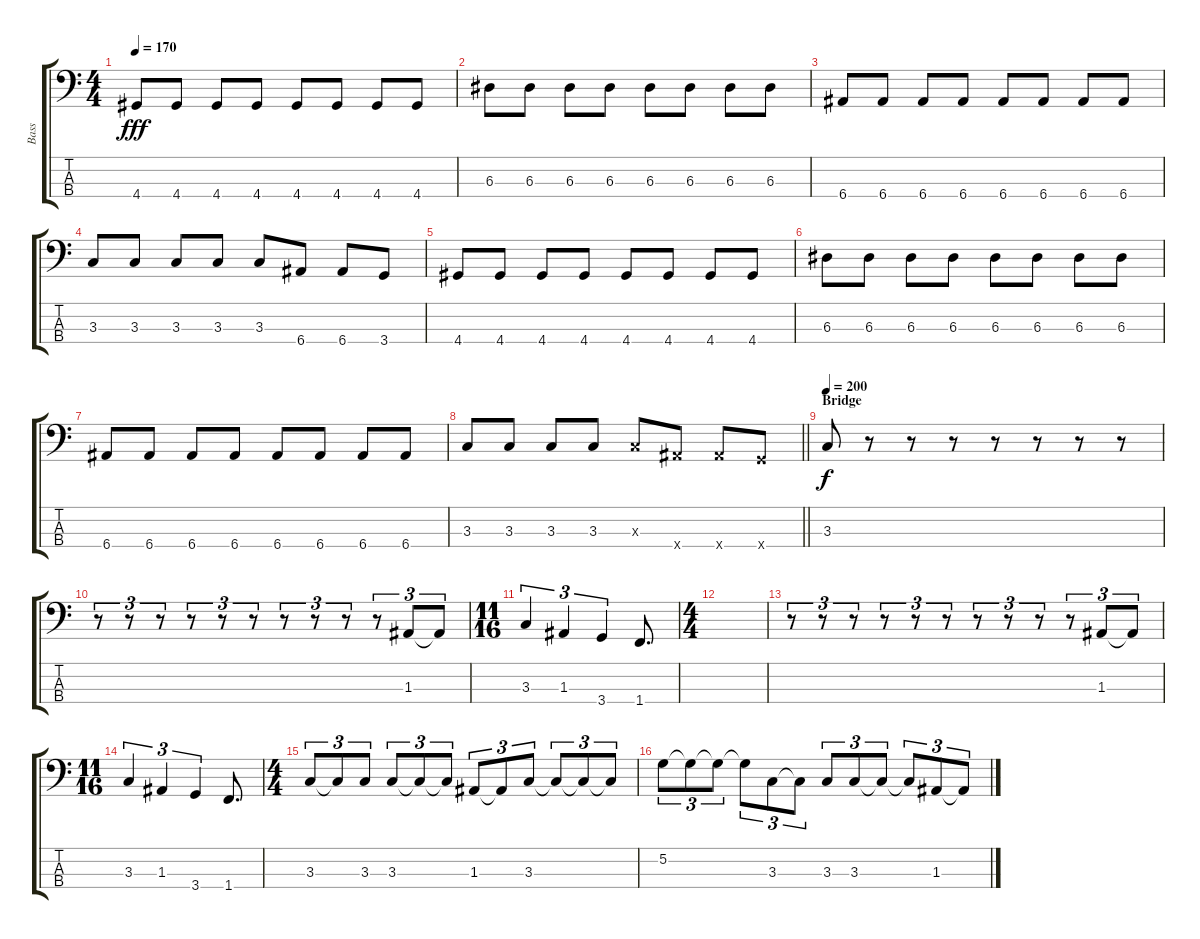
\track ("Bass" "Bass") {instrument electricbassfinger}
\staff {score tabs}
\tuning (G2 D2 A1 E1) {hide}
\ts (4 4)
\tempo 170
\clef f4
\ks c
4.4.8{dy fff} 4.4.8 4.4.8 4.4.8 4.4.8 4.4.8 4.4.8 4.4.8 |
6.3.8 6.3.8 6.3.8 6.3.8 6.3.8 6.3.8 6.3.8 6.3.8 |
6.4.8 6.4.8 6.4.8 6.4.8 6.4.8 6.4.8 6.4.8 6.4.8 |
3.3.8 3.3.8 3.3.8 3.3.8 3.3.8 6.4.8 6.4.8 3.4.8 |
4.4.8 4.4.8 4.4.8 4.4.8 4.4.8 4.4.8 4.4.8 4.4.8 |
6.3.8 6.3.8 6.3.8 6.3.8 6.3.8 6.3.8 6.3.8 6.3.8 |
6.4.8 6.4.8 6.4.8 6.4.8 6.4.8 6.4.8 6.4.8 6.4.8 |
\barLineRight lightlight
3.3.8 3.3.8 3.3.8 3.3.8 3.3{x}.8 6.4{x}.8 6.4{x}.8 3.4{x}.8 |
\section ("" "Bridge")
\tempo 200
3.3.8{dy f} r.8 r.8 r.8 r.8 r.8 r.8 r.8 |
r.8{tu (3 2)} r.8{tu (3 2)} r.8{tu (3 2)} r.8{tu (3 2)} r.8{tu (3 2)} r.8{tu (3 2)} r.8{tu (3 2)} r.8{tu (3 2)} r.8{tu (3 2)} r.8{tu (3 2)} 1.3.8{tu (3 2)} 1.3{t}.8{tu (3 2)} |
\ts (11 16)
3.3.4{tu (3 2)} 1.3.4{tu (3 2)} 3.4.4{tu (3 2)} 1.4.8{d} |
\ts (4 4)
|
r.8{tu (3 2)} r.8{tu (3 2)} r.8{tu (3 2)} r.8{tu (3 2)} r.8{tu (3 2)} r.8{tu (3 2)} r.8{tu (3 2)} r.8{tu (3 2)} r.8{tu (3 2)} r.8{tu (3 2)} 1.3.8{tu (3 2)} 1.3{t}.8{tu (3 2)} |
\ts (11 16)
3.3.4{tu (3 2)} 1.3.4{tu (3 2)} 3.4.4{tu (3 2)} 1.4.8{d} |
\ts (4 4)
3.3.8{tu (3 2)} 3.3{t}.8{tu (3 2)} 3.3.8{tu (3 2)} 3.3.8{tu (3 2)} 3.3{t}.8{tu (3 2)} 3.3{t}.8{tu (3 2)} 1.3.8{tu (3 2)} 1.3{t}.8{tu (3 2)} 3.3.8{tu (3 2)} 3.3{t}.8{tu (3 2)} 3.3{t}.8{tu (3 2)} 3.3{t}.8{tu (3 2)} |
5.2.8{tu (3 2)} 5.2{t}.8{tu (3 2)} 5.2{t}.8{tu (3 2)} 5.2{t}.8{tu (3 2)} 3.3.8{tu (3 2)} 3.3{t}.8{tu (3 2)} 3.3.8{tu (3 2)} 3.3.8{tu (3 2)} 3.3{t}.8{tu (3 2)} 3.3{t}.8{tu (3 2)} 1.3.8{tu (3 2)} 1.3{t}.8{tu (3 2)}
